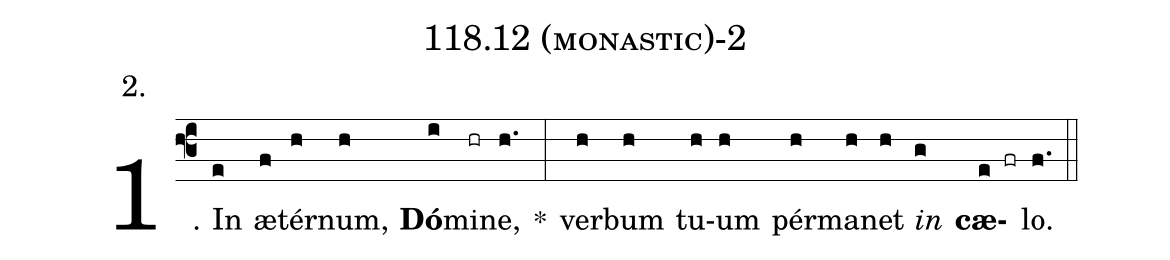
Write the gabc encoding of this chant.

name: 118.12 (monastic)-2;
annotation: 2.;
%%
(f3)1. In(e) æ(f)tér(h)num,(h) <b>Dó</b>(i)mi(hr)ne,(h.) *(:) ver(h)bum(h) tu(h)um(h) pér(h)ma(h)net(h) <i>in</i>(g) <b>cæ</b>(e fr)lo.(f.) (::)
